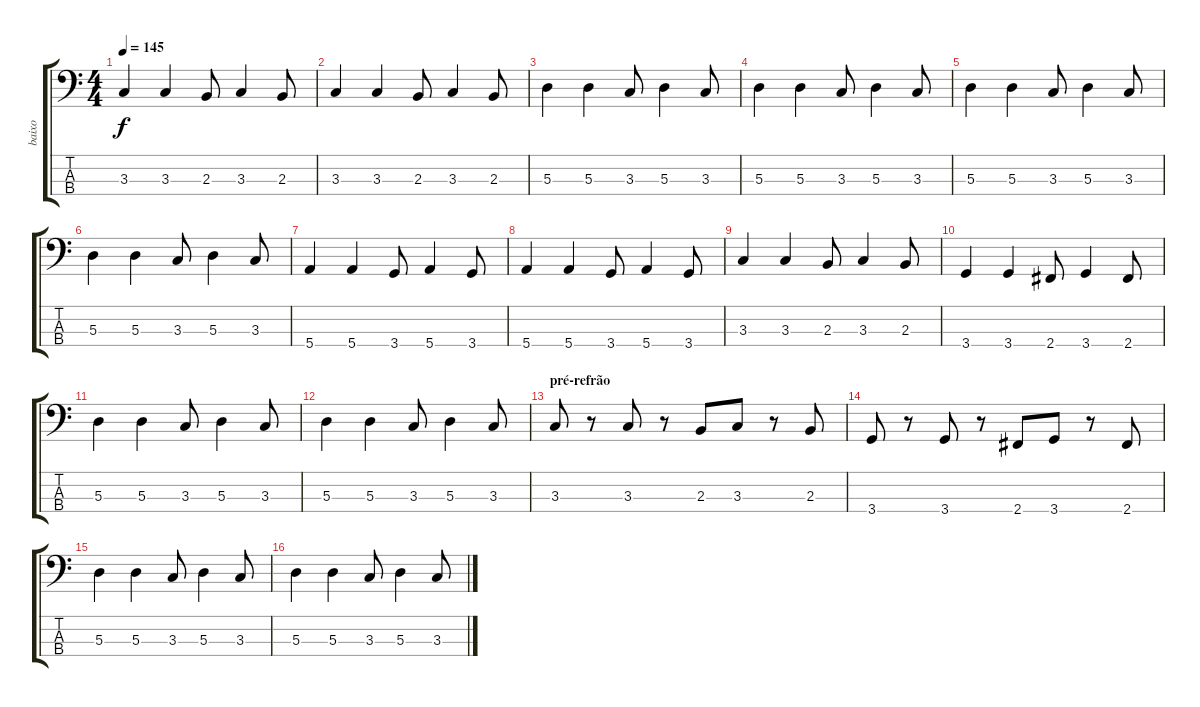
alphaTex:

\track ("baixo" "baixo") {instrument electricbassfinger}
\staff {score tabs}
\tuning (G2 D2 A1 E1) {hide}
\ts (4 4)
\tempo 145
\clef f4
\ks c
3.3.4{dy f} 3.3.4 2.3.8 3.3.4 2.3.8 |
3.3.4 3.3.4 2.3.8 3.3.4 2.3.8 |
5.3.4 5.3.4 3.3.8 5.3.4 3.3.8 |
5.3.4 5.3.4 3.3.8 5.3.4 3.3.8 |
5.3.4 5.3.4 3.3.8 5.3.4 3.3.8 |
5.3.4 5.3.4 3.3.8 5.3.4 3.3.8 |
5.4.4 5.4.4 3.4.8 5.4.4 3.4.8 |
5.4.4 5.4.4 3.4.8 5.4.4 3.4.8 |
3.3.4 3.3.4 2.3.8 3.3.4 2.3.8 |
3.4.4 3.4.4 2.4.8 3.4.4 2.4.8 |
5.3.4 5.3.4 3.3.8 5.3.4 3.3.8 |
5.3.4 5.3.4 3.3.8 5.3.4 3.3.8 |
\section ("" "pré-refrão")
3.3.8 r.8 3.3.8 r.8 2.3.8 3.3.8 r.8 2.3.8 |
3.4.8 r.8 3.4.8 r.8 2.4.8 3.4.8 r.8 2.4.8 |
5.3.4 5.3.4 3.3.8 5.3.4 3.3.8 |
5.3.4 5.3.4 3.3.8 5.3.4 3.3.8
